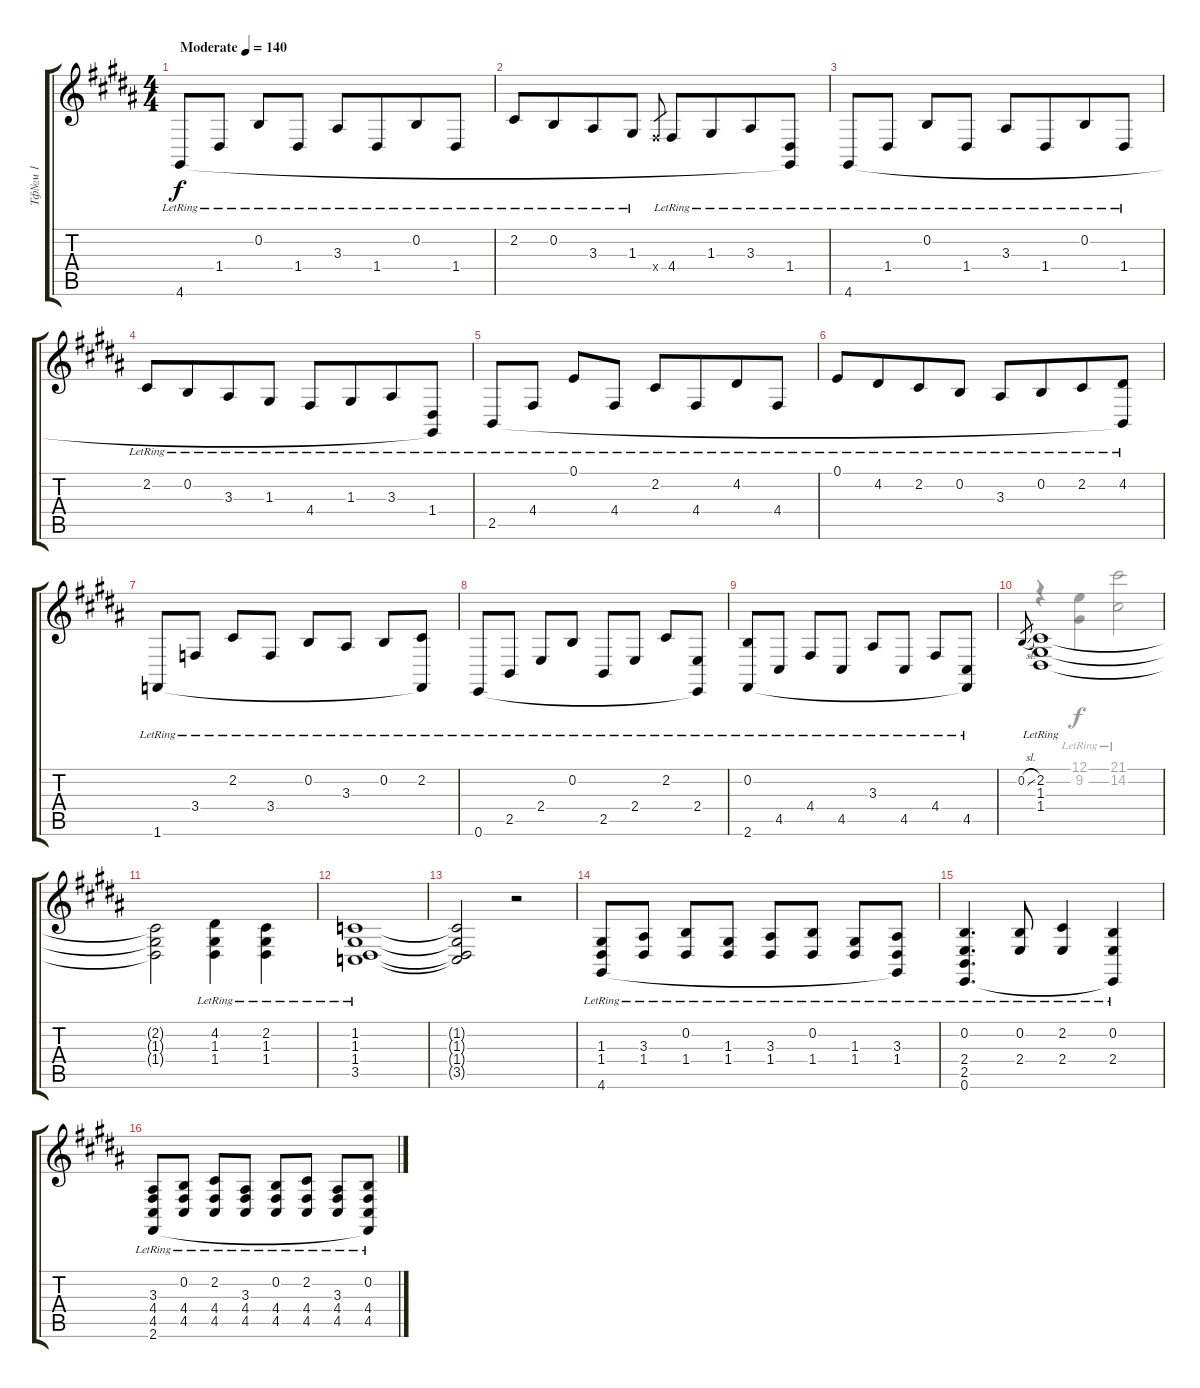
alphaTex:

\track ("Тф№м 1" "Тф№м 1") {instrument acousticgrandpiano}
\staff {score tabs}
\tuning (E4 B3 G3 D3 A2 E2) {hide}
\voice
\ts (4 4)
\tempo (140 "Moderate")
\clef g2
\ks b
4.6{lr}.8{dy f instrument acousticgrandpiano} 1.4{lr}.8 0.2{lr}.8 1.4{lr}.8 3.3{lr}.8 1.4{lr}.8{beam merge} 0.2{lr}.8 1.4{lr}.8 |
2.2{lr}.8 0.2{lr}.8{beam merge} 3.3{lr}.8 1.3{lr}.8 4.4{x}.8{gr} 4.4{lr}.8 1.3{lr}.8{beam merge} 3.3{lr}.8 (1.4{lr} 4.6{t}).8 |
4.6{lr}.8 1.4{lr}.8 0.2{lr}.8 1.4{lr}.8 3.3{lr}.8 1.4{lr}.8{beam merge} 0.2{lr}.8 1.4{lr}.8 |
2.2{lr}.8 0.2{lr}.8{beam merge} 3.3{lr}.8 1.3{lr}.8 4.4{lr}.8 1.3{lr}.8{beam merge} 3.3{lr}.8 (1.4{lr} 4.6{t}).8 |
2.5{lr}.8 4.4{lr}.8 0.1{lr}.8 4.4{lr}.8 2.2{lr}.8{beam merge} 4.4{lr}.8{beam merge} 4.2{lr}.8{beam merge} 4.4{lr}.8 |
0.1{lr}.8 4.2{lr}.8{beam merge} 2.2{lr}.8 0.2{lr}.8 3.3{lr}.8 0.2{lr}.8{beam merge} 2.2{lr}.8 (4.2{lr} 2.5{t}).8 |
1.6{lr}.8 3.4{lr}.8 2.2{lr}.8 3.4{lr}.8 0.2{lr}.8 3.3{lr}.8 0.2{lr}.8 (2.2{lr} 1.6{t}).8 |
0.6{lr}.8 2.5{lr}.8 2.4{lr}.8 0.2{lr}.8 2.5{lr}.8 2.4{lr}.8 2.2{lr}.8 (2.4{lr} 0.6{t}).8 |
(0.2{lr} 2.6{lr}).8 4.5{lr}.8 4.4{lr}.8 4.5{lr}.8 3.3{lr}.8 4.5{lr}.8 4.4{lr}.8 (4.5{lr} 2.6{t}).8 |
0.2{sl}.8{gr} (2.2{lr} 1.3{lr} 1.4{lr}).1 |
(2.2{t} 1.3{t} 1.4{t}).2{beam Down} (4.2{lr} 1.3{lr} 1.4{lr}).4{beam Down} (2.2{lr} 1.3{lr} 1.4{lr}).4{beam Down} |
(1.2{lr} 1.3{lr} 1.4{lr} 3.5{lr}).1 |
(1.2{t} 1.3{t} 1.4{t} 3.5{t}).2 r.2 |
(1.3{lr} 1.4{lr} 4.6{lr}).8 (3.3{lr} 1.4{lr}).8 (0.2{lr} 1.4{lr}).8 (1.3{lr} 1.4{lr}).8 (3.3{lr} 1.4{lr}).8 (0.2{lr} 1.4{lr}).8 (1.3{lr} 1.4{lr}).8 (3.3{lr} 1.4{lr} 4.6{t}).8 |
(0.2{lr} 2.4{lr} 2.5{lr} 0.6{lr}).4{d} (0.2{lr} 2.4{lr}).8 (2.2{lr} 2.4{lr}).4 (0.2{lr} 2.4{lr} 0.6{t}).4 |
(3.3{lr} 4.4{lr} 4.5{lr} 2.6{lr}).8 (0.2{lr} 4.4{lr} 4.5{lr}).8 (2.2{lr} 4.4{lr} 4.5{lr}).8 (3.3{lr} 4.4{lr} 4.5{lr}).8 (0.2{lr} 4.4{lr} 4.5{lr}).8 (2.2{lr} 4.4{lr} 4.5{lr}).8 (3.3{lr} 4.4{lr} 4.5{lr}).8 (0.2{lr} 4.4{lr} 4.5{lr} 2.6{t}).8
\voice
\clef g2
\ottava regular
\simile none
\ks b
|
|
|
|
|
|
|
|
|
r.4 (12.1{lr} 9.2{lr}).4 (21.1{lr} 14.2{lr}).2 |
|
|
|
|
|
